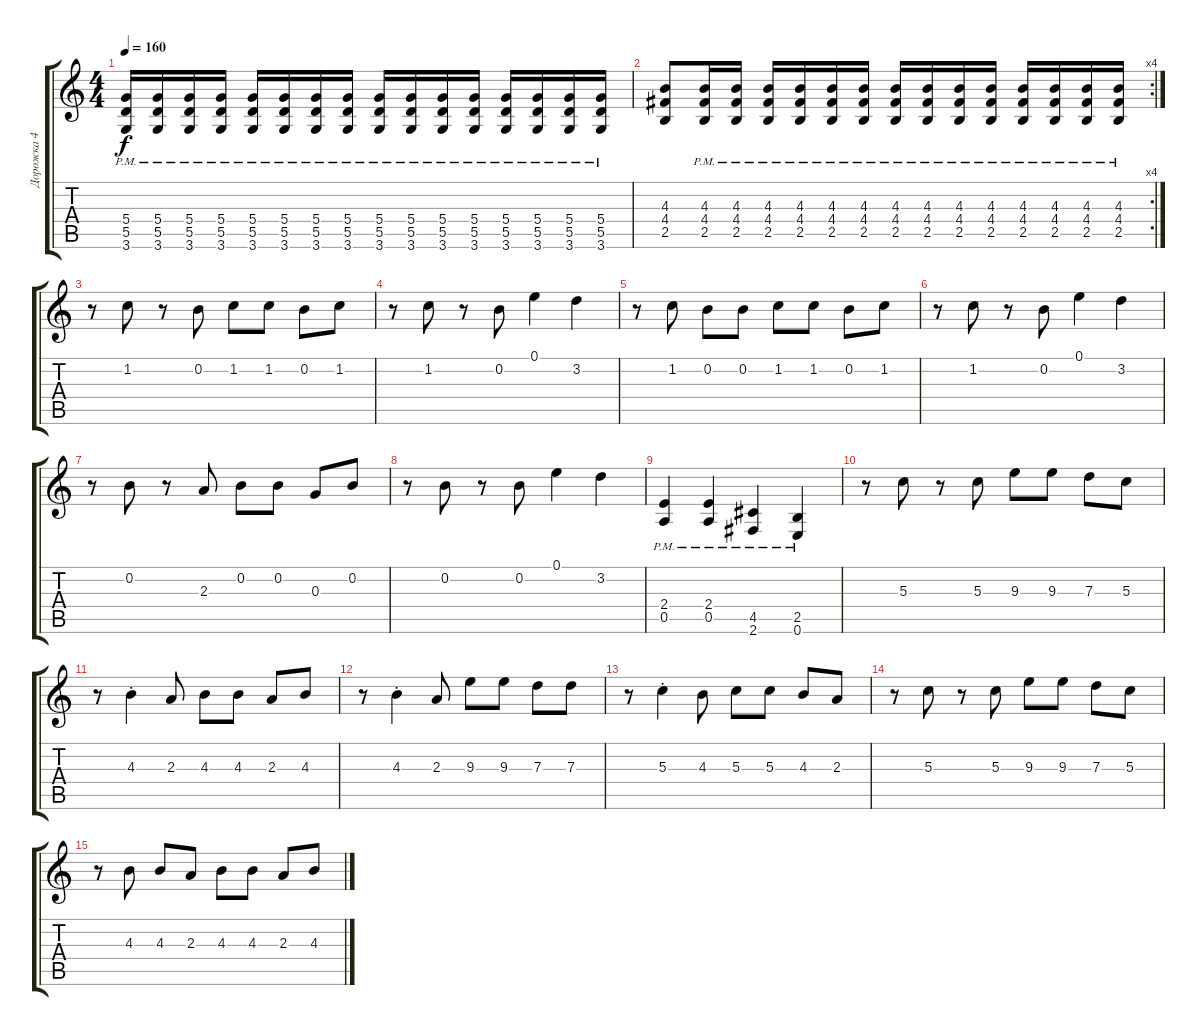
\track ("Дорожка 4" "Дорожка 4") {instrument overdrivenguitar}
\staff {score tabs}
\tuning (E4 B3 G3 D3 A2 E2) {hide}
\ts (4 4)
\tempo 160
\clef g2
\ks c
(5.4{pm} 5.5{pm} 3.6{pm}).16{dy f} (5.4{pm} 5.5{pm} 3.6{pm}).16 (5.4{pm} 5.5{pm} 3.6{pm}).16 (5.4{pm} 5.5{pm} 3.6{pm}).16 (5.4{pm} 5.5{pm} 3.6{pm}).16 (5.4{pm} 5.5{pm} 3.6{pm}).16 (5.4{pm} 5.5{pm} 3.6{pm}).16 (5.4{pm} 5.5{pm} 3.6{pm}).16 (5.4{pm} 5.5{pm} 3.6{pm}).16 (5.4{pm} 5.5{pm} 3.6{pm}).16 (5.4{pm} 5.5{pm} 3.6{pm}).16 (5.4{pm} 5.5{pm} 3.6{pm}).16 (5.4{pm} 5.5{pm} 3.6{pm}).16 (5.4{pm} 5.5{pm} 3.6{pm}).16 (5.4{pm} 5.5{pm} 3.6{pm}).16 (5.4{pm} 5.5{pm} 3.6{pm}).16 |
\rc 4
(4.3 4.4 2.5).8 (4.3{pm} 4.4{pm} 2.5{pm}).16 (4.3{pm} 4.4{pm} 2.5{pm}).16 (4.3{pm} 4.4{pm} 2.5{pm}).16 (4.3{pm} 4.4{pm} 2.5{pm}).16 (4.3{pm} 4.4{pm} 2.5{pm}).16 (4.3{pm} 4.4{pm} 2.5{pm}).16 (4.3{pm} 4.4{pm} 2.5{pm}).16 (4.3{pm} 4.4{pm} 2.5{pm}).16 (4.3{pm} 4.4{pm} 2.5{pm}).16 (4.3{pm} 4.4{pm} 2.5{pm}).16 (4.3{pm} 4.4{pm} 2.5{pm}).16 (4.3{pm} 4.4{pm} 2.5{pm}).16 (4.3{pm} 4.4{pm} 2.5{pm}).16 (4.3{pm} 4.4{pm} 2.5{pm}).16 |
r.8 1.2.8 r.8 0.2.8 1.2.8 1.2.8 0.2.8 1.2.8 |
r.8 1.2.8 r.8 0.2.8 0.1.4 3.2.4 |
r.8 1.2.8 0.2.8 0.2.8 1.2.8 1.2.8 0.2.8 1.2.8 |
r.8 1.2.8 r.8 0.2.8 0.1.4 3.2.4 |
r.8 0.2.8 r.8 2.3.8 0.2.8 0.2.8 0.3.8 0.2.8 |
r.8 0.2.8 r.8 0.2.8 0.1.4 3.2.4 |
(2.4{pm} 0.5{pm}).4 (2.4{pm} 0.5{pm}).4 (4.5{pm} 2.6{pm}).4 (2.5{pm} 0.6{pm}).4 |
r.8 5.3.8 r.8 5.3.8 9.3.8 9.3.8 7.3.8 5.3.8 |
r.8 4.3{st}.4 2.3.8 4.3.8 4.3.8 2.3.8 4.3.8 |
r.8 4.3{st}.4 2.3.8 9.3.8 9.3.8 7.3.8 7.3.8 |
r.8 5.3{st}.4 4.3.8 5.3.8 5.3.8 4.3.8 2.3.8 |
r.8 5.3.8 r.8 5.3.8 9.3.8 9.3.8 7.3.8 5.3.8 |
r.8 4.3.8 4.3.8 2.3.8 4.3.8 4.3.8 2.3.8 4.3.8
